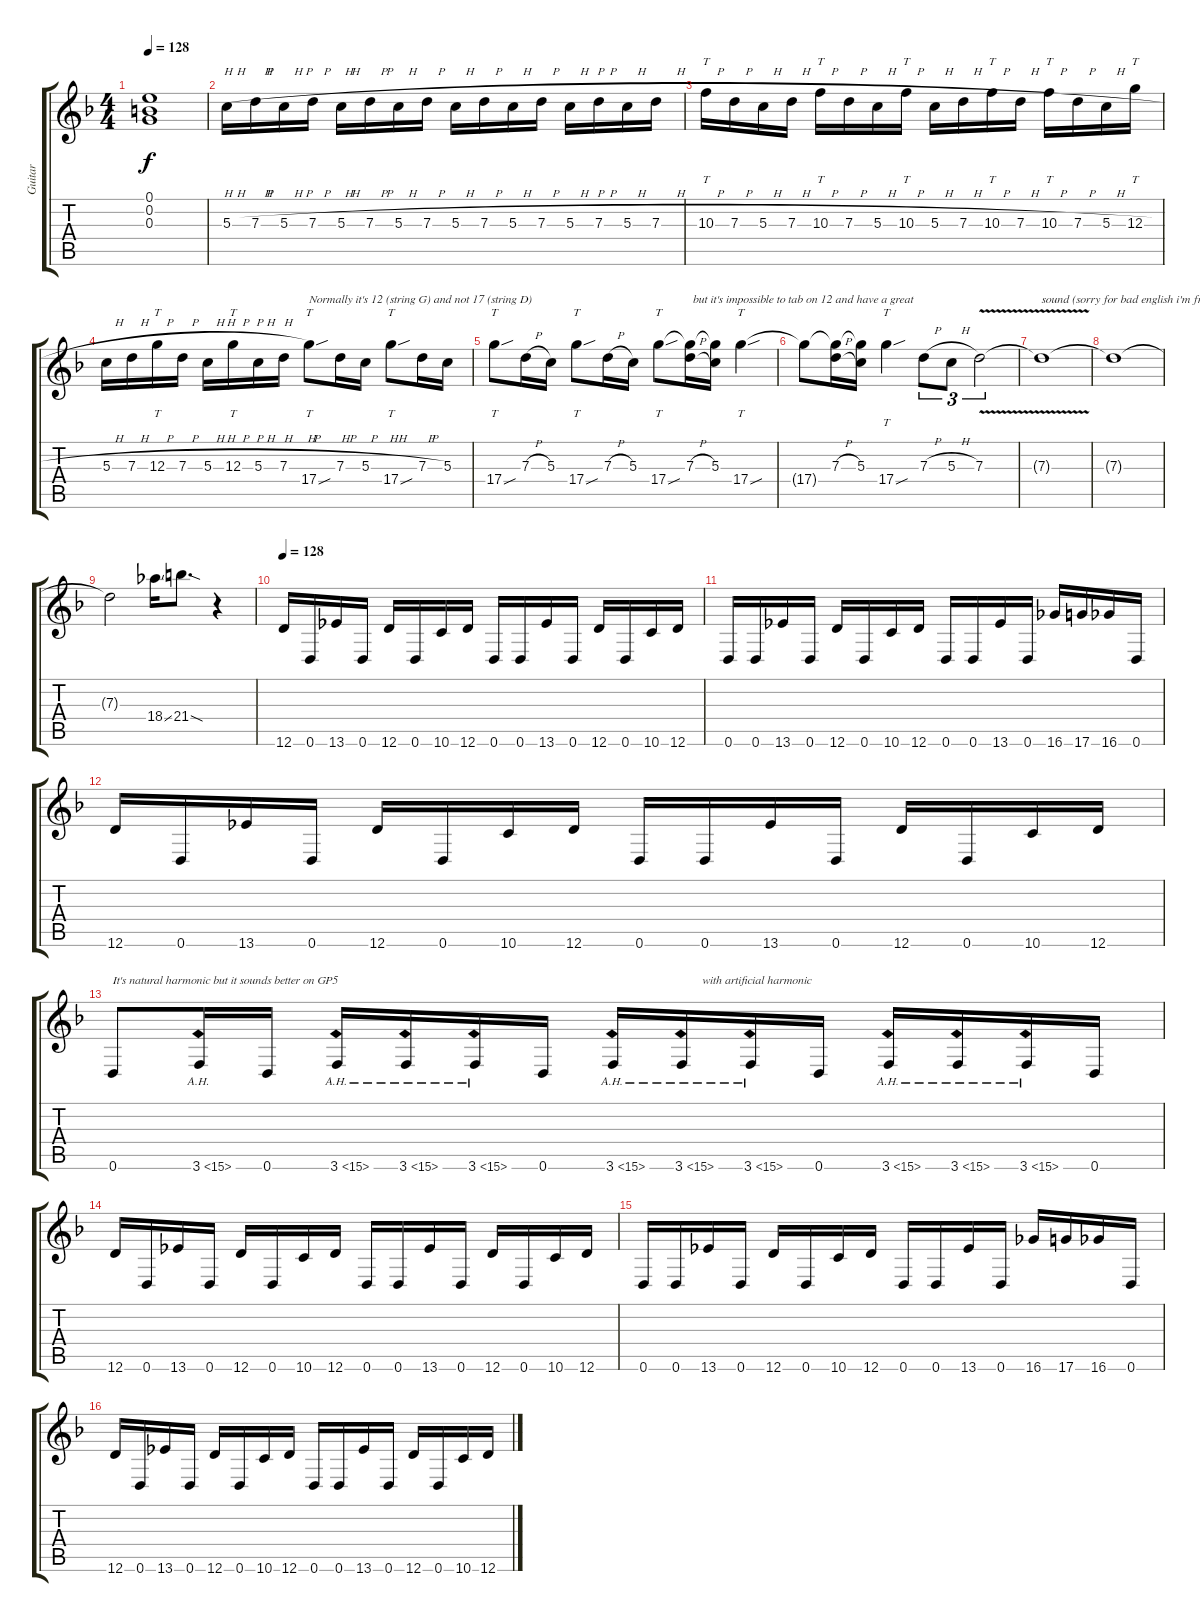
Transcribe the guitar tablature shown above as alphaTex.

\track ("Guitar" "Guitar") {instrument distortionguitar}
\staff {score tabs}
\tuning (E4 B3 G3 D3 A2 D2) {hide}
\ts (4 4)
\tempo 128
\tempo 162
\tempo 128
\clef g2
\ks f
(0.1 0.2 0.3).1{dy f instrument distortionguitar} |
5.3{h}.16 7.3{h}.16 5.3{h}.16 7.3{h}.16 5.3{h}.16 7.3{h}.16 5.3{h}.16 7.3{h}.16 5.3{h}.16 7.3{h}.16 5.3{h}.16 7.3{h}.16 5.3{h}.16 7.3{h}.16 5.3{h}.16 7.3{h}.16 |
10.3{h}.16{tt} 7.3{h}.16 5.3{h}.16 7.3{h}.16 10.3{h}.16{tt} 7.3{h}.16 5.3{h}.16 10.3{h}.16{tt} 5.3{h}.16 7.3{h}.16 10.3{h}.16{tt} 7.3{h}.16 10.3{h}.16{tt} 7.3{h}.16 5.3{h}.16 12.3{h}.16{tt} |
5.3{h}.16 7.3{h}.16 12.3{h}.16{tt} 7.3{h}.16 5.3{h}.16 12.3{h}.16{tt} 5.3{h}.16 7.3{h}.16 17.4{sou}.8{tt txt "Normally it's 12 (string G) and not 17 (string D)"} 7.3{h}.16 5.3{h}.16 17.4{sou}.8{tt} 7.3{h}.16 5.3.16 |
17.4{sou}.8{tt} 7.3{h}.16 5.3.16 17.4{sou}.8{tt} 7.3{h}.16 5.3.16 17.4{sou}.8{tt} (7.3{h} 17.4{t}).16{txt " but it's impossible to tab on 12 and have a great"} (5.3 17.4{t}).16 17.4{sou}.4{tt} |
17.4{t}.8 (7.3{h} 17.4{t}).16 (5.3 17.4{t}).16 17.4{sou}.4{tt} 7.3{h}.8{tu (3 2)} 5.3{h}.8{tu (3 2)} 7.3{v}.2{tu (3 2)} |
7.3{t}.1{txt "sound (sorry for bad english i'm french)"} |
7.3{t}.1 |
7.3{t}.2 18.4{ss}.16 21.4{sod}.8{d} r.4 |
\tempo 128
12.6.16 0.6.16 13.6.16 0.6.16 12.6.16 0.6.16 10.6.16 12.6.16 0.6.16 0.6.16 13.6.16 0.6.16 12.6.16 0.6.16 10.6.16 12.6.16 |
0.6.16 0.6.16 13.6.16 0.6.16 12.6.16 0.6.16 10.6.16 12.6.16 0.6.16 0.6.16 13.6.16 0.6.16 16.6.16 17.6.16 16.6.16 0.6.16 |
12.6.16 0.6.16 13.6.16 0.6.16 12.6.16 0.6.16 10.6.16 12.6.16 0.6.16 0.6.16 13.6.16 0.6.16 12.6.16 0.6.16 10.6.16 12.6.16 |
0.6.8{txt "It's natural harmonic but it sounds better on GP5"} 3.6{ah 12}.16 0.6.16 3.6{ah 12}.16 3.6{ah 12}.16 3.6{ah 12}.16 0.6.16 3.6{ah 12}.16 3.6{ah 12}.16{txt "       with artificial harmonic"} 3.6{ah 12}.16 0.6.16 3.6{ah 12}.16 3.6{ah 12}.16 3.6{ah 12}.16 0.6.16 |
12.6.16 0.6.16 13.6.16 0.6.16 12.6.16 0.6.16 10.6.16 12.6.16 0.6.16 0.6.16 13.6.16 0.6.16 12.6.16 0.6.16 10.6.16 12.6.16 |
0.6.16 0.6.16 13.6.16 0.6.16 12.6.16 0.6.16 10.6.16 12.6.16 0.6.16 0.6.16 13.6.16 0.6.16 16.6.16 17.6.16 16.6.16 0.6.16 |
12.6.16 0.6.16 13.6.16 0.6.16 12.6.16 0.6.16 10.6.16 12.6.16 0.6.16 0.6.16 13.6.16 0.6.16 12.6.16 0.6.16 10.6.16 12.6.16
